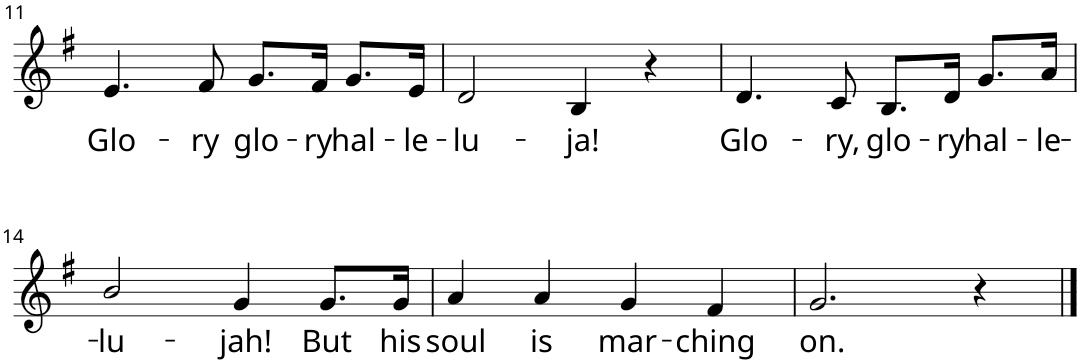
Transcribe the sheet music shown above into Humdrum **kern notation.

**kern	**text
*part1	*part1
*staff1	*staff1
*I"P1	*
!!LO:PB:g=z
*clefG2	*
*k[f#]	*
*G:	*
*M4/4	*
=11	=11
!	!LO:LY:b
4.e/	Glo-
!	!LO:LY:b
8f#/	-ry
!	!LO:LY:b
8.g/L	glo-
!	!LO:LY:b
16f#/Jk	-ry
!	!LO:LY:b
8.g/L	hal-
!	!LO:LY:b
16e/Jk	-le-
=12	=12
!	!LO:LY:b
2d/	-lu-
!	!LO:LY:b
4B/	-ja!
4r	.
=13	=13
!	!LO:LY:b
4.d/	Glo-
!	!LO:LY:b
8c/	-ry,
!	!LO:LY:b
8.B/L	glo-
!	!LO:LY:b
16d/Jk	-ry
!	!LO:LY:b
8.g/L	hal-
!	!LO:LY:b
16a/Jk	-le-
!!LO:LB:g=z
=14	=14
!	!LO:LY:b
2b/	-lu-
!	!LO:LY:b
4g/	-jah!
!	!LO:LY:b
8.g/L	But
!	!LO:LY:b
16g/Jk	his
=15	=15
!	!LO:LY:b
4a/	soul
!	!LO:LY:b
4a/	is
!	!LO:LY:b
4g/	mar-
!	!LO:LY:b
4f#/	-ching
=16	=16
!	!LO:LY:b
2.g/	on.
4r	.
==	==
*-	*-
